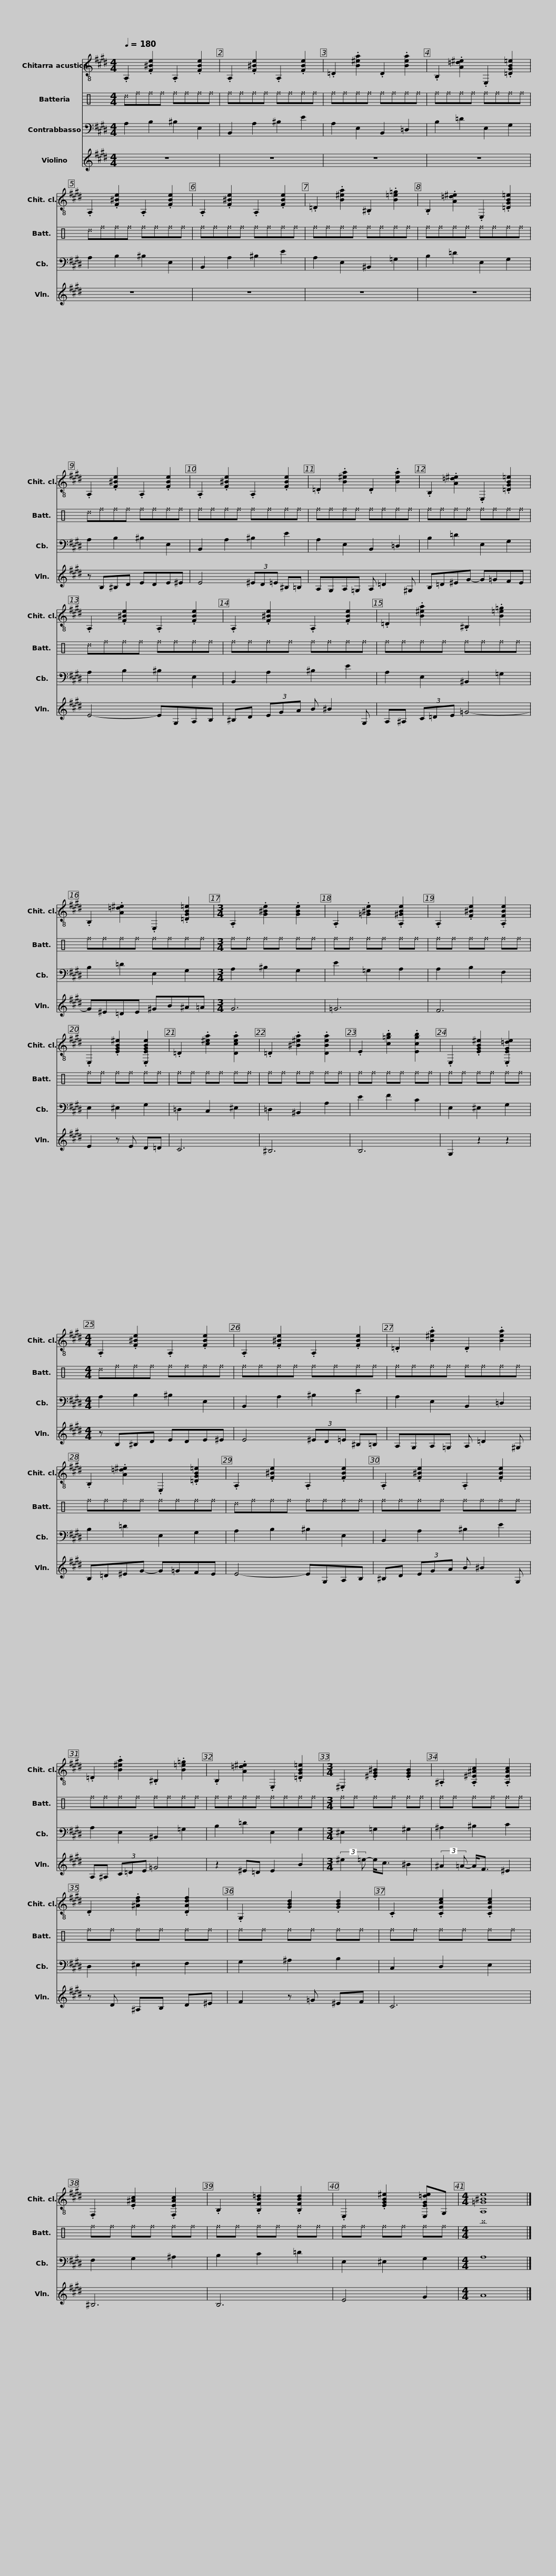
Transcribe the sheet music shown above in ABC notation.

X:1
%%score 1 2 3 4
L:1/8
Q:1/4=180
M:4/4
I:linebreak $
K:E
V:1 treble-8
V:2 perc
K:none
V:3 bass transpose=-12
V:4 treble
V:1
 .A,2 .[F^Be]2 .A,2 .[FBe]2 | .A,2 .[F^Be]2 .A,2 .[FBe]2 | .=D2 .[B^ea]2 .D2 .[Bea]2 | .B,2 .[A=d^e]2 .E,2 .[=DGB=e]2 |$ .A,2 .[F^Be]2 .A,2 .[FBe]2 | %5
 .A,2 .[F^Be]2 .A,2 .[FBe]2 | .=D2 .[B^ea]2 .^B,2 .[B=e=g]2 | .B,2 .[A=d^e]2 .E,2 .[=DGB=e]2 |$ .A,2 .[F^Be]2 .A,2 .[FBe]2 | .A,2 .[F^Be]2 .A,2 .[FBe]2 | %10
 .=D2 .[B^ea]2 .D2 .[Bea]2 |$ .B,2 .[A=d^e]2 .E,2 .[=DGB=e]2 | .A,2 .[F^Be]2 .A,2 .[FBe]2 | .A,2 .[F^Be]2 .A,2 .[FBe]2 |$ .=D2 .[B^ea]2 .^B,2 .[B=e=g]2 | %15
 .B,2 .[A=d^e]2 .E,2 .[=DGB=e]2 |[M:3/4] .A,2 .[G^Be]2 .[GBe]2 | .A,2 .[=G^Be]2 .[A,^GBe]2 |$ .A,2 .[F^Be]2 .[A,FBe]2 | .E,2 .[EGB^e]2 .[E,EGBe]2 | %20
 .=D2 .[c^ea]2 .[Dcea]2 | .=D2 .[^B^ea]2 .[DBea]2 | .E2 .[c=gb]2 .[Ecgb]2 | .E,2 .[EGB^e]2 .[E,EG=de]2 |$[M:4/4] .A,2 .[F^Be]2 .A,2 .[FBe]2 | %25
 .A,2 .[F^Be]2 .A,2 .[FBe]2 | .=D2 .[B^ea]2 .D2 .[Bea]2 |$ .B,2 .[A=d^e]2 .E,2 .[=DGB=e]2 | .A,2 .[F^Be]2 .A,2 .[FBe]2 | .A,2 .[F^Be]2 .A,2 .[FBe]2 |$ %30
 .=D2 .[B^ea]2 .^B,2 .[B=e=g]2 | .B,2 .[A=d^e]2 .E,2 .[=DGB=e]2 |[M:3/4] .^E,2 .[^EG^B]2 .[EGB]2 | .^A,2 .[A,^E^Ac]2 .[A,EAc]2 |$ .D2 .[^Adf]2 .[DAdf]2 | %35
 .G,2 .[GBd]2 .[GBd]2 | .C2 .[CGce]2 .[CGce]2 | .F,2 .[E^Ac]2 .[F,EAc]2 | .B,2 .[B,FB=d]2 .[B,FBd]2 |$ .E,2 .[EGB^e]2 [E,EG=de]G, | %40
[M:4/4] [A,=G^Be]8 |] %41
V:2
[K:C] ^d^f^f^f ^f^f^f^f | ^f^f^f^f ^f^f^f^f | ^f^f^f^f ^f^f^f^f | ^f^f^f^f ^f^f^f^f |$ ^d^f^f^f ^f^f^f^f | %5
 ^f^f^f^f ^f^f^f^f | ^f^f^f^f ^f^f^f^f | ^f^f^f^f ^f^f^f^f |$ ^d^f^f^f ^f^f^f^f | ^f^f^f^f ^f^f^f^f | %10
 ^f^f^f^f ^f^f^f^f |$ ^f^f^f^f ^f^f^f^f | ^d^f^f^f ^f^f^f^f | ^f^f^f^f ^f^f^f^f |$ ^f^f^f^f ^f^f^f^f | %15
 ^f^f^f^f ^f^f^f^f |[M:3/4] ^f^f ^f^f ^f^f | ^f^f ^f^f ^f^f |$ ^f^f ^f^f ^f^f | ^f^f ^f^f ^f^f | %20
 ^f^f ^f^f ^f^f | ^f^f ^f^f ^f^f | ^f^f ^f^f ^f^f | ^f^f ^f^f ^f^f |$[M:4/4] ^d^f^f^f ^f^f^f^f | %25
 ^f^f^f^f ^f^f^f^f | ^f^f^f^f ^f^f^f^f |$ ^f^f^f^f ^f^f^f^f | ^d^f^f^f ^f^f^f^f | ^f^f^f^f ^f^f^f^f |$ %30
 ^f^f^f^f ^f^f^f^f | ^f^f^f^f ^f^f^f^f |[M:3/4] ^f^f ^f^f ^f^f | ^f^f ^f^f ^f^f |$ ^f^f ^f^f ^f^f | %35
 ^f^f ^f^f ^f^f | ^f^f ^f^f ^f^f | ^f^f ^f^f ^f^f | ^f^f ^f^f ^f^f |$ ^f^f ^f^f ^f^f | %40
[M:4/4] ^b8 |] %41
V:3
 A,2 B,2 ^B,2 E,2 | B,,2 A,2 ^B,2 E2 | A,2 E,2 B,,2 =D,2 | B,2 =D2 E,2 G,2 |$ A,2 B,2 ^B,2 E,2 | %5
 B,,2 A,2 ^B,2 E2 | A,2 E,2 ^B,,2 =G,2 | B,2 =D2 E,2 G,2 |$ A,2 B,2 ^B,2 E,2 | B,,2 A,2 ^B,2 E2 | %10
 A,2 E,2 B,,2 =D,2 |$ B,2 =D2 E,2 G,2 | A,2 B,2 ^B,2 E,2 | B,,2 A,2 ^B,2 E2 |$ A,2 E,2 ^B,,2 =G,2 | %15
 B,2 =D2 E,2 G,2 |[M:3/4] A,2 ^B,2 G,2 | E2 =G,2 A,2 |$ A,2 B,2 F,2 | E,2 ^E,2 G,2 | %20
 =D,2 C,2 ^E,2 | =D,2 ^B,,2 A,2 | E2 F2 C2 | E,2 ^E,2 G,2 |$[M:4/4] A,2 B,2 ^B,2 E,2 | %25
 B,,2 A,2 ^B,2 E2 | A,2 E,2 B,,2 =D,2 |$ B,2 =D2 E,2 G,2 | A,2 B,2 ^B,2 E,2 | B,,2 A,2 ^B,2 E2 |$ %30
 A,2 E,2 ^B,,2 =G,2 | B,2 =D2 E,2 G,2 |[M:3/4] ^E,2 =G,2 ^G,2 | ^A,2 ^B,2 C2 |$ D,2 ^E,2 F,2 | %35
 G,2 ^A,2 B,2 | C,2 D,2 E,2 | F,2 G,2 ^A,2 | B,2 C2 =D2 |$ E,2 ^E,2 G,2 | %40
[M:4/4] A,8 |] %41
V:4
 z8 | z8 | z8 | z8 |$ z8 | %5
 z8 | z8 | z8 |$ z B,^B,D EDE^E | E4 (3^ED=E ^B,=B, | %10
 A,G,A,=G, A, =D2 ^G, |$ B,=D^EG- G=GFE | E4- EG,A,B, | ^B,D (3EGA B ^B2 G, |$ A,^A, (3C=DE =G4- | %15
 G^E=DE ^GB^A=A |[M:3/4] G6 | =G6 |$ F6 | E2 z E D=D | %20
 C6 | ^B,6 | B,6 | G,2 z2 z2 |$[M:4/4] z B,^B,D EDE^E | %25
 E4 (3^ED=E ^B,=B, | A,G,A,=G, A, =D2 ^G, |$ B,=D^EG- G=GFE | E4- EG,A,B, | ^B,D (3EGA B ^B2 G, |$ %30
 A,^A, (3C=DE =G4 | z2 ^E=D E2 B2 |[M:3/4] (3:2:2^e2 =e- e<c ^B2 | (3:2:2^A2 =A- A<F ^E2 |$ z D ^A,B, D^E | %35
 F2 z =G ^EF | C6 | ^B,6 | B,6 |$ E4 G2 | %40
[M:4/4] A8 |] %41
